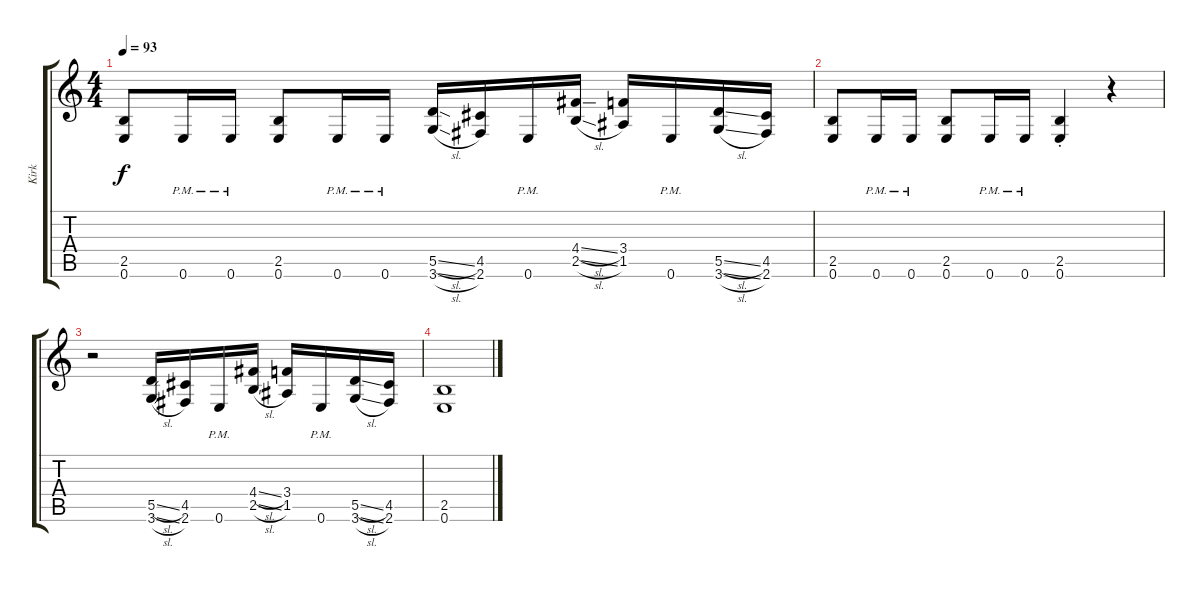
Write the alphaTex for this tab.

\track ("Kirk" "Kirk") {mute instrument distortionguitar}
\staff {score tabs}
\tuning (E4 B3 G3 D3 A2 E2) {hide}
\ts (4 4)
\tempo 93
\clef g2
\ks c
(2.5 0.6).8{dy f} 0.6{pm}.16 0.6{pm}.16 (2.5 0.6).8 0.6{pm}.16 0.6{pm}.16 (5.5{sl} 3.6{sl}).16 (4.5 2.6).16 0.6{pm}.16 (4.4{sl} 2.5{sl}).16 (3.4 1.5).16 0.6{pm}.16 (5.5{sl} 3.6{sl}).16 (4.5 2.6).16 |
(2.5 0.6).8 0.6{pm}.16 0.6{pm}.16 (2.5 0.6).8 0.6{pm}.16 0.6{pm}.16 (2.5{st} 0.6{st}).4 r.4 |
r.2 (5.5{sl} 3.6{sl}).16 (4.5 2.6).16 0.6{pm}.16 (4.4{sl} 2.5{sl}).16 (3.4 1.5).16 0.6{pm}.16 (5.5{sl} 3.6{sl}).16 (4.5 2.6).16 |
(2.5 0.6).1
